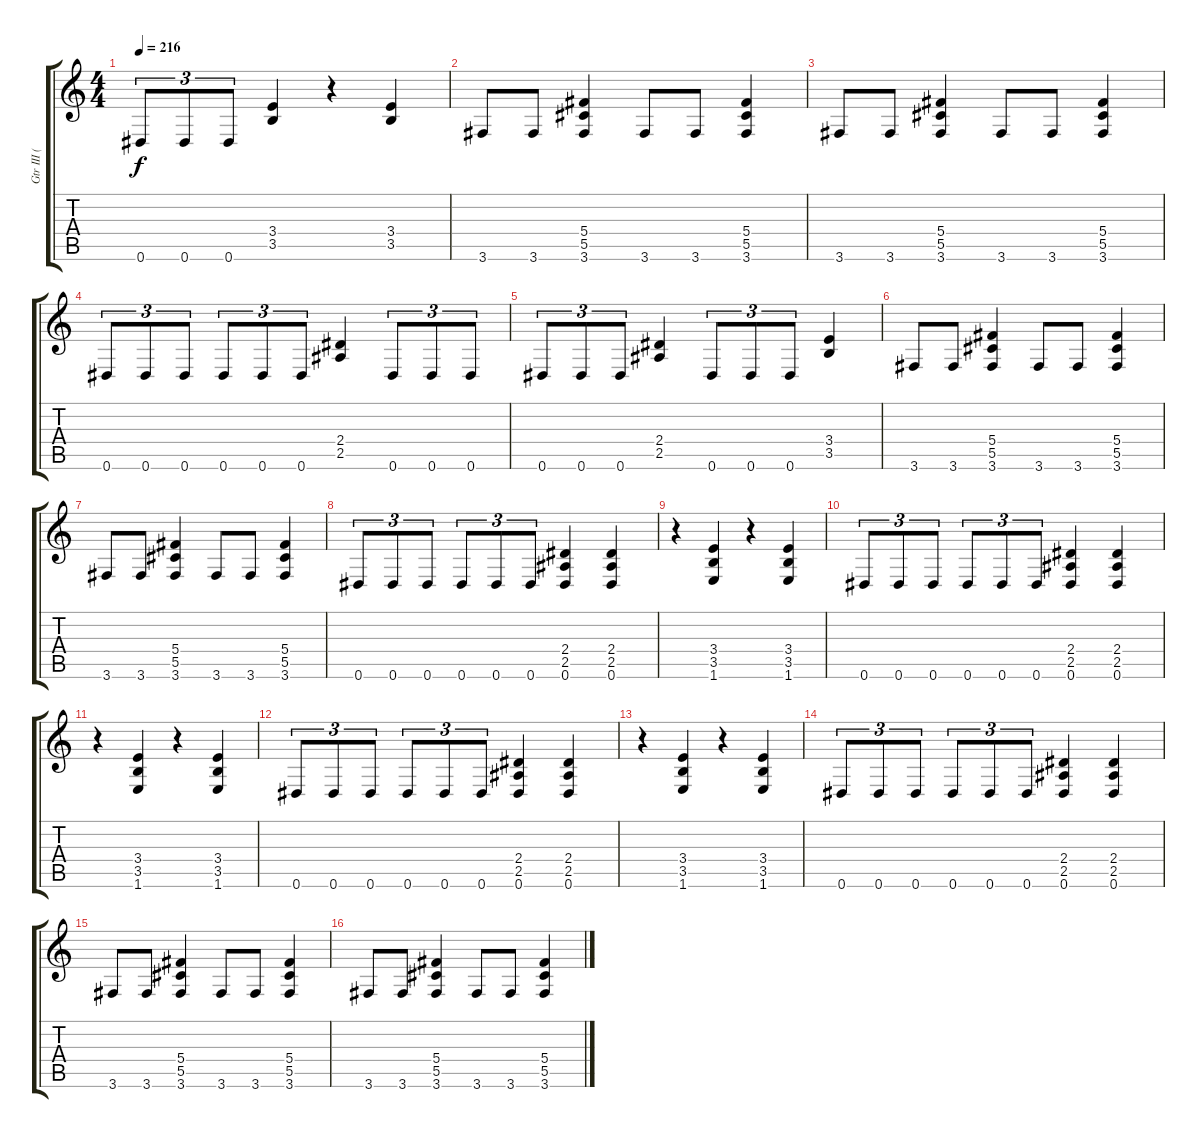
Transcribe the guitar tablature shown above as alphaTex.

\track ("Gtr III ( Kirk )" "Gtr III ( ") {instrument electricguitarclean}
\staff {score tabs}
\tuning (Eb4 Bb3 Gb3 Db3 Ab2 Eb2) {hide}
\ts (4 4)
\tempo 216
\clef g2
\ks c
0.6.8{tu (3 2) dy f} 0.6.8{tu (3 2)} 0.6.8{tu (3 2)} (3.4 3.5).4 r.4 (3.4 3.5).4 |
3.6.8 3.6.8 (5.4 5.5 3.6).4 3.6.8 3.6.8 (5.4 5.5 3.6).4 |
3.6.8 3.6.8 (5.4 5.5 3.6).4 3.6.8 3.6.8 (5.4 5.5 3.6).4 |
0.6.8{tu (3 2)} 0.6.8{tu (3 2)} 0.6.8{tu (3 2)} 0.6.8{tu (3 2)} 0.6.8{tu (3 2)} 0.6.8{tu (3 2)} (2.4 2.5).4 0.6.8{tu (3 2)} 0.6.8{tu (3 2)} 0.6.8{tu (3 2)} |
0.6.8{tu (3 2)} 0.6.8{tu (3 2)} 0.6.8{tu (3 2)} (2.4 2.5).4 0.6.8{tu (3 2)} 0.6.8{tu (3 2)} 0.6.8{tu (3 2)} (3.4 3.5).4 |
3.6.8 3.6.8 (5.4 5.5 3.6).4 3.6.8 3.6.8 (5.4 5.5 3.6).4 |
3.6.8 3.6.8 (5.4 5.5 3.6).4 3.6.8 3.6.8 (5.4 5.5 3.6).4 |
0.6.8{tu (3 2)} 0.6.8{tu (3 2)} 0.6.8{tu (3 2)} 0.6.8{tu (3 2)} 0.6.8{tu (3 2)} 0.6.8{tu (3 2)} (2.4 2.5 0.6).4 (2.4 2.5 0.6).4 |
r.4 (3.4 3.5 1.6).4 r.4 (3.4 3.5 1.6).4 |
0.6.8{tu (3 2)} 0.6.8{tu (3 2)} 0.6.8{tu (3 2)} 0.6.8{tu (3 2)} 0.6.8{tu (3 2)} 0.6.8{tu (3 2)} (2.4 2.5 0.6).4 (2.4 2.5 0.6).4 |
r.4 (3.4 3.5 1.6).4 r.4 (3.4 3.5 1.6).4 |
0.6.8{tu (3 2)} 0.6.8{tu (3 2)} 0.6.8{tu (3 2)} 0.6.8{tu (3 2)} 0.6.8{tu (3 2)} 0.6.8{tu (3 2)} (2.4 2.5 0.6).4 (2.4 2.5 0.6).4 |
r.4 (3.4 3.5 1.6).4 r.4 (3.4 3.5 1.6).4 |
0.6.8{tu (3 2)} 0.6.8{tu (3 2)} 0.6.8{tu (3 2)} 0.6.8{tu (3 2)} 0.6.8{tu (3 2)} 0.6.8{tu (3 2)} (2.4 2.5 0.6).4 (2.4 2.5 0.6).4 |
3.6.8 3.6.8 (5.4 5.5 3.6).4 3.6.8 3.6.8 (5.4 5.5 3.6).4 |
3.6.8 3.6.8 (5.4 5.5 3.6).4 3.6.8 3.6.8 (5.4 5.5 3.6).4
